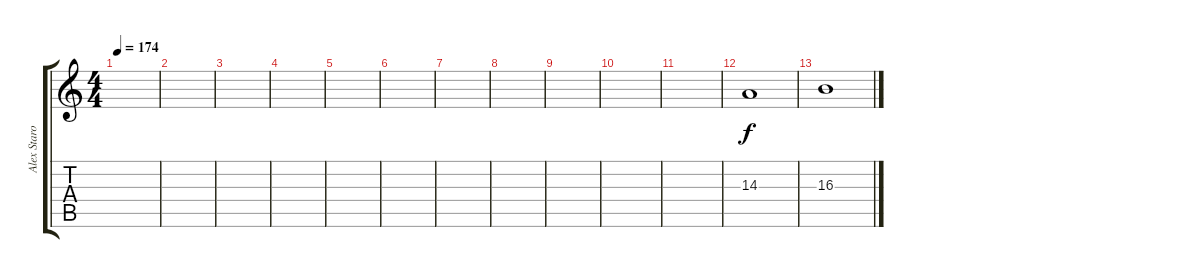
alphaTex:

\track ("Alex Staropoli (Key 5)" "Alex Staro") {instrument brasssection}
\staff {score tabs}
\tuning (E4 B3 G3 D3 A2 E2) {hide}
\ts (4 4)
\tempo 174
\clef g2
\ks c
|
|
|
|
|
|
|
|
|
|
|
14.3.1 |
16.3.1
